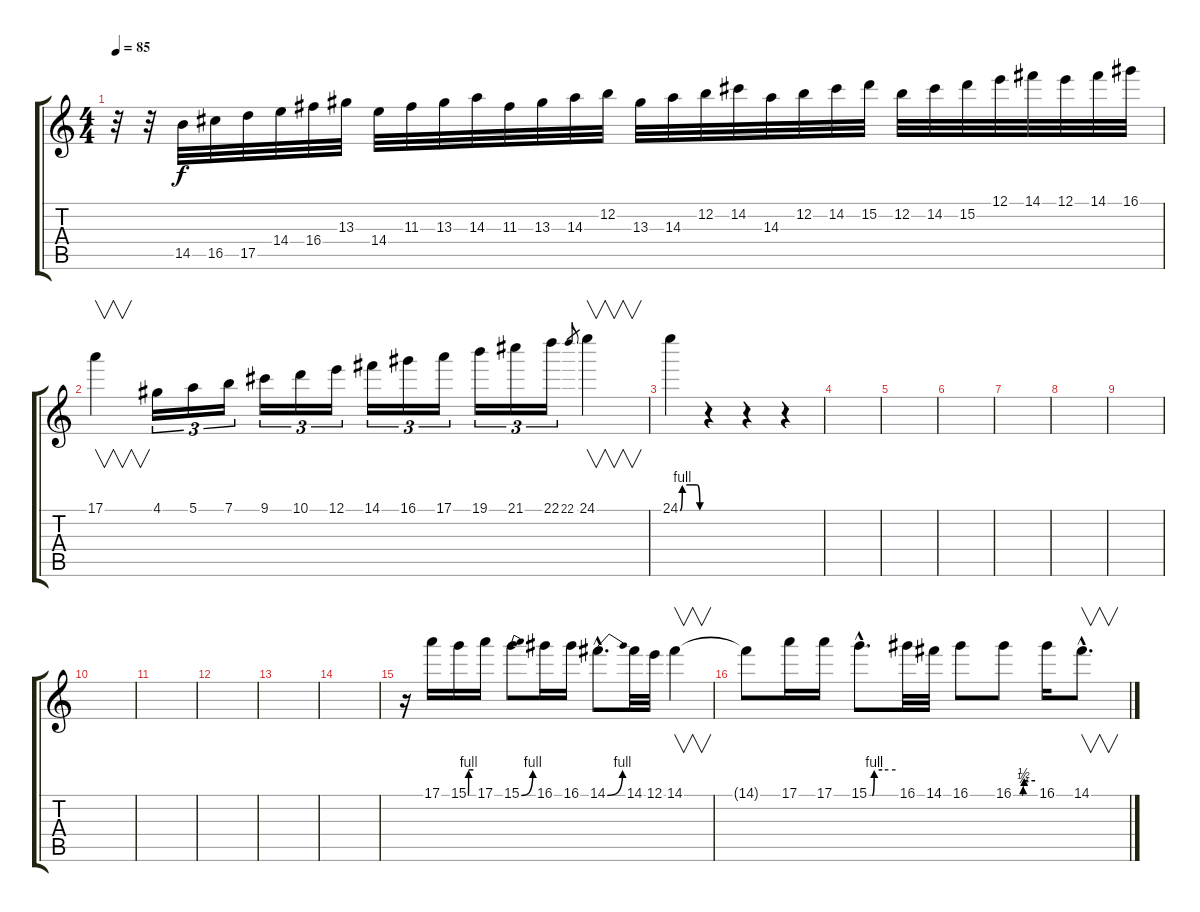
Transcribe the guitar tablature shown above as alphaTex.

\track ("            Sweden" "          ") {instrument overdrivenguitar}
\staff {score tabs}
\tuning (E4 B3 G3 D3 A2 E2) {hide}
\ts (4 4)
\tempo 85
\clef g2
\ks c
r.32{dy f} r.32 14.5.32 16.5.32 17.5.32 14.4.32 16.4.32 13.3.32 14.4.32 11.3.32 13.3.32 14.3.32 11.3.32 13.3.32 14.3.32 12.2.32 13.3.32 14.3.32 12.2.32 14.2.32 14.3.32 12.2.32 14.2.32 15.2.32 12.2.32 14.2.32 15.2.32 12.1.32 14.1.32 12.1.32 14.1.32 16.1.32 |
17.1.4{v} 4.1.16{tu (3 2)} 5.1.16{tu (3 2)} 7.1.16{tu (3 2)} 9.1.16{tu (3 2)} 10.1.16{tu (3 2)} 12.1.16{tu (3 2)} 14.1.16{tu (3 2)} 16.1.16{tu (3 2)} 17.1.16{tu (3 2)} 19.1.16{tu (3 2)} 21.1.16{tu (3 2)} 22.1.16{tu (3 2)} 22.1.8{gr} 24.1.4{v} |
24.1{be (custom 0 0 7 4 30 4 51 4 60 0)}.4 r.4 r.4 r.4 |
|
|
|
|
|
|
|
|
|
|
|
r.16 17.1.16 15.1{be (custom 0 0 4 4 8 4 30 4 60 4)}.16 17.1.16 15.1{be (bend 0 0 60 4)}.8 16.1.16 16.1.16 14.1{be (bend 0 0 60 4) hac}.8{d} 14.1.32 12.1.32 14.1.4{v} |
14.1{t}.8 17.1.16 17.1.16 15.1{be (custom 0 0 7 0 12 4 30 4 60 4) hac}.8{d} 16.1.32 14.1.32 16.1.8 16.1{be (custom 0 0 24 0 27 1 30 2 60 2)}.8 16.1.16 14.1{hac}.8{v d}
